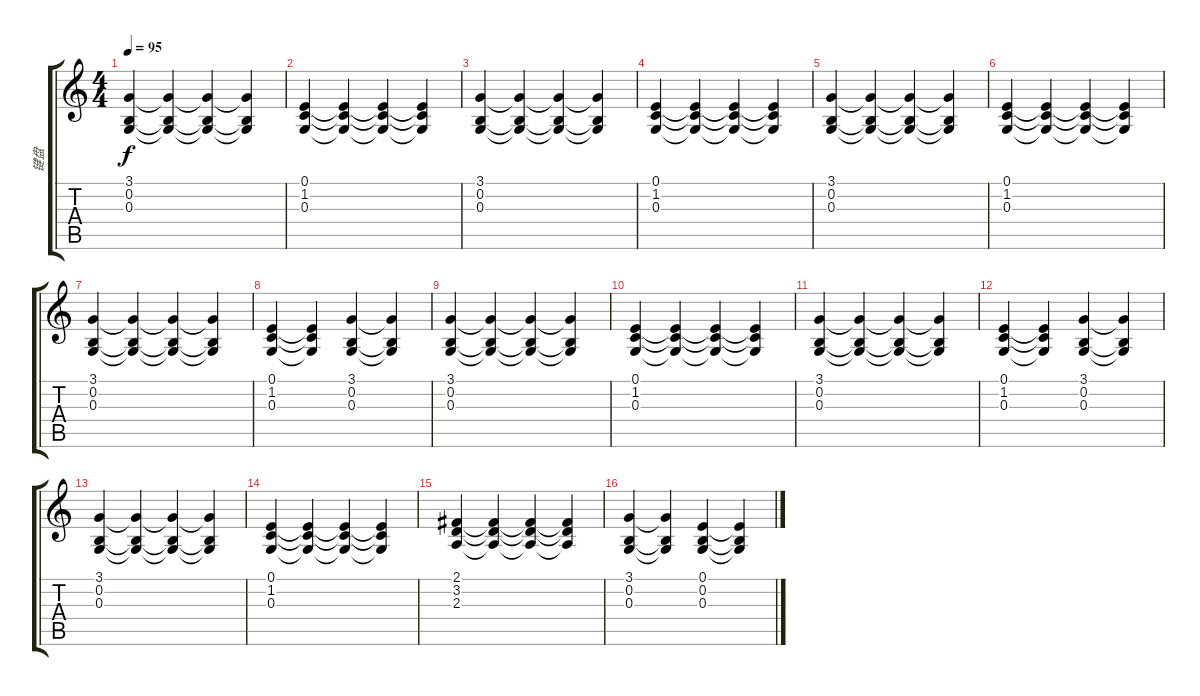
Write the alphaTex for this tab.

\track ("键盘" "键盘") {instrument synthstrings1}
\staff {score tabs}
\tuning (E4 B3 G3 D3 A2 E2) {hide}
\ts (4 4)
\tempo 95
\clef g2
\ks c
(3.1 0.2 0.3).4{dy f instrument synthstrings1} (3.1{t} 0.2{t} 0.3{t}).4 (3.1{t} 0.2{t} 0.3{t}).4 (3.1{t} 0.2{t} 0.3{t}).4 |
(0.1 1.2 0.3).4 (0.1{t} 1.2{t} 0.3{t}).4 (0.1{t} 1.2{t} 0.3{t}).4 (0.1{t} 1.2{t} 0.3{t}).4 |
(3.1 0.2 0.3).4 (3.1{t} 0.2{t} 0.3{t}).4 (3.1{t} 0.2{t} 0.3{t}).4 (3.1{t} 0.2{t} 0.3{t}).4 |
(0.1 1.2 0.3).4 (0.1{t} 1.2{t} 0.3{t}).4 (0.1{t} 1.2{t} 0.3{t}).4 (0.1{t} 1.2{t} 0.3{t}).4 |
(3.1 0.2 0.3).4 (3.1{t} 0.2{t} 0.3{t}).4 (3.1{t} 0.2{t} 0.3{t}).4 (3.1{t} 0.2{t} 0.3{t}).4 |
(0.1 1.2 0.3).4 (0.1{t} 1.2{t} 0.3{t}).4 (0.1{t} 1.2{t} 0.3{t}).4 (0.1{t} 1.2{t} 0.3{t}).4 |
(3.1 0.2 0.3).4 (3.1{t} 0.2{t} 0.3{t}).4 (3.1{t} 0.2{t} 0.3{t}).4 (3.1{t} 0.2{t} 0.3{t}).4 |
(0.1 1.2 0.3).4 (0.1{t} 1.2{t} 0.3{t}).4 (3.1 0.2 0.3).4 (3.1{t} 0.2{t} 0.3{t}).4 |
(3.1 0.2 0.3).4 (3.1{t} 0.2{t} 0.3{t}).4 (3.1{t} 0.2{t} 0.3{t}).4 (3.1{t} 0.2{t} 0.3{t}).4 |
(0.1 1.2 0.3).4 (0.1{t} 1.2{t} 0.3{t}).4 (0.1{t} 1.2{t} 0.3{t}).4 (0.1{t} 1.2{t} 0.3{t}).4 |
(3.1 0.2 0.3).4 (3.1{t} 0.2{t} 0.3{t}).4 (3.1{t} 0.2{t} 0.3{t}).4 (3.1{t} 0.2{t} 0.3{t}).4 |
(0.1 1.2 0.3).4 (0.1{t} 1.2{t} 0.3{t}).4 (3.1 0.2 0.3).4 (3.1{t} 0.2{t} 0.3{t}).4 |
(3.1 0.2 0.3).4 (3.1{t} 0.2{t} 0.3{t}).4 (3.1{t} 0.2{t} 0.3{t}).4 (3.1{t} 0.2{t} 0.3{t}).4 |
(0.1 1.2 0.3).4 (0.1{t} 1.2{t} 0.3{t}).4 (0.1{t} 1.2{t} 0.3{t}).4 (0.1{t} 1.2{t} 0.3{t}).4 |
(2.1 3.2 2.3).4 (2.1{t} 3.2{t} 2.3{t}).4 (2.1{t} 3.2{t} 2.3{t}).4 (2.1{t} 3.2{t} 2.3{t}).4 |
(3.1 0.2 0.3).4 (3.1{t} 0.2{t} 0.3{t}).4 (0.1 0.2 0.3).4 (0.1{t} 0.2{t} 0.3{t}).4
